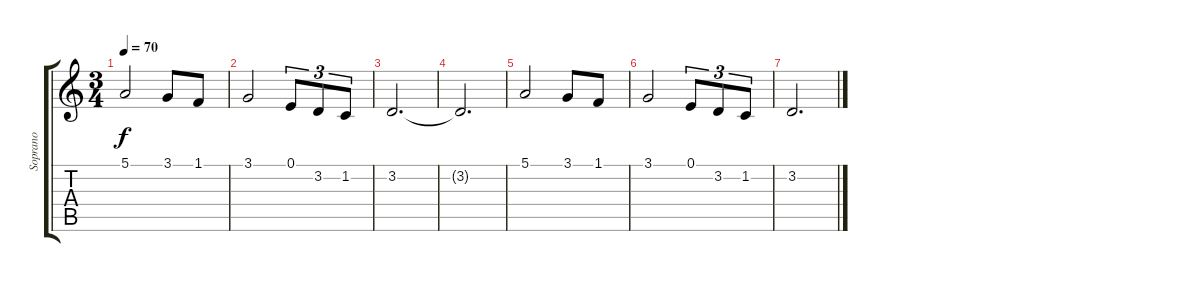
\track ("Soprano" "Soprano") {instrument voiceoohs}
\staff {score tabs}
\tuning (E4 B3 G3 D3 A2 E2) {hide}
\ts (3 4)
\tempo 70
\clef g2
\ks c
5.1.2{dy f} 3.1.8 1.1.8 |
3.1.2 0.1.8{tu (3 2)} 3.2.8{tu (3 2)} 1.2.8{tu (3 2)} |
3.2.2{d} |
3.2{t}.2{d} |
5.1.2 3.1.8 1.1.8 |
3.1.2 0.1.8{tu (3 2)} 3.2.8{tu (3 2)} 1.2.8{tu (3 2)} |
3.2.2{d}
